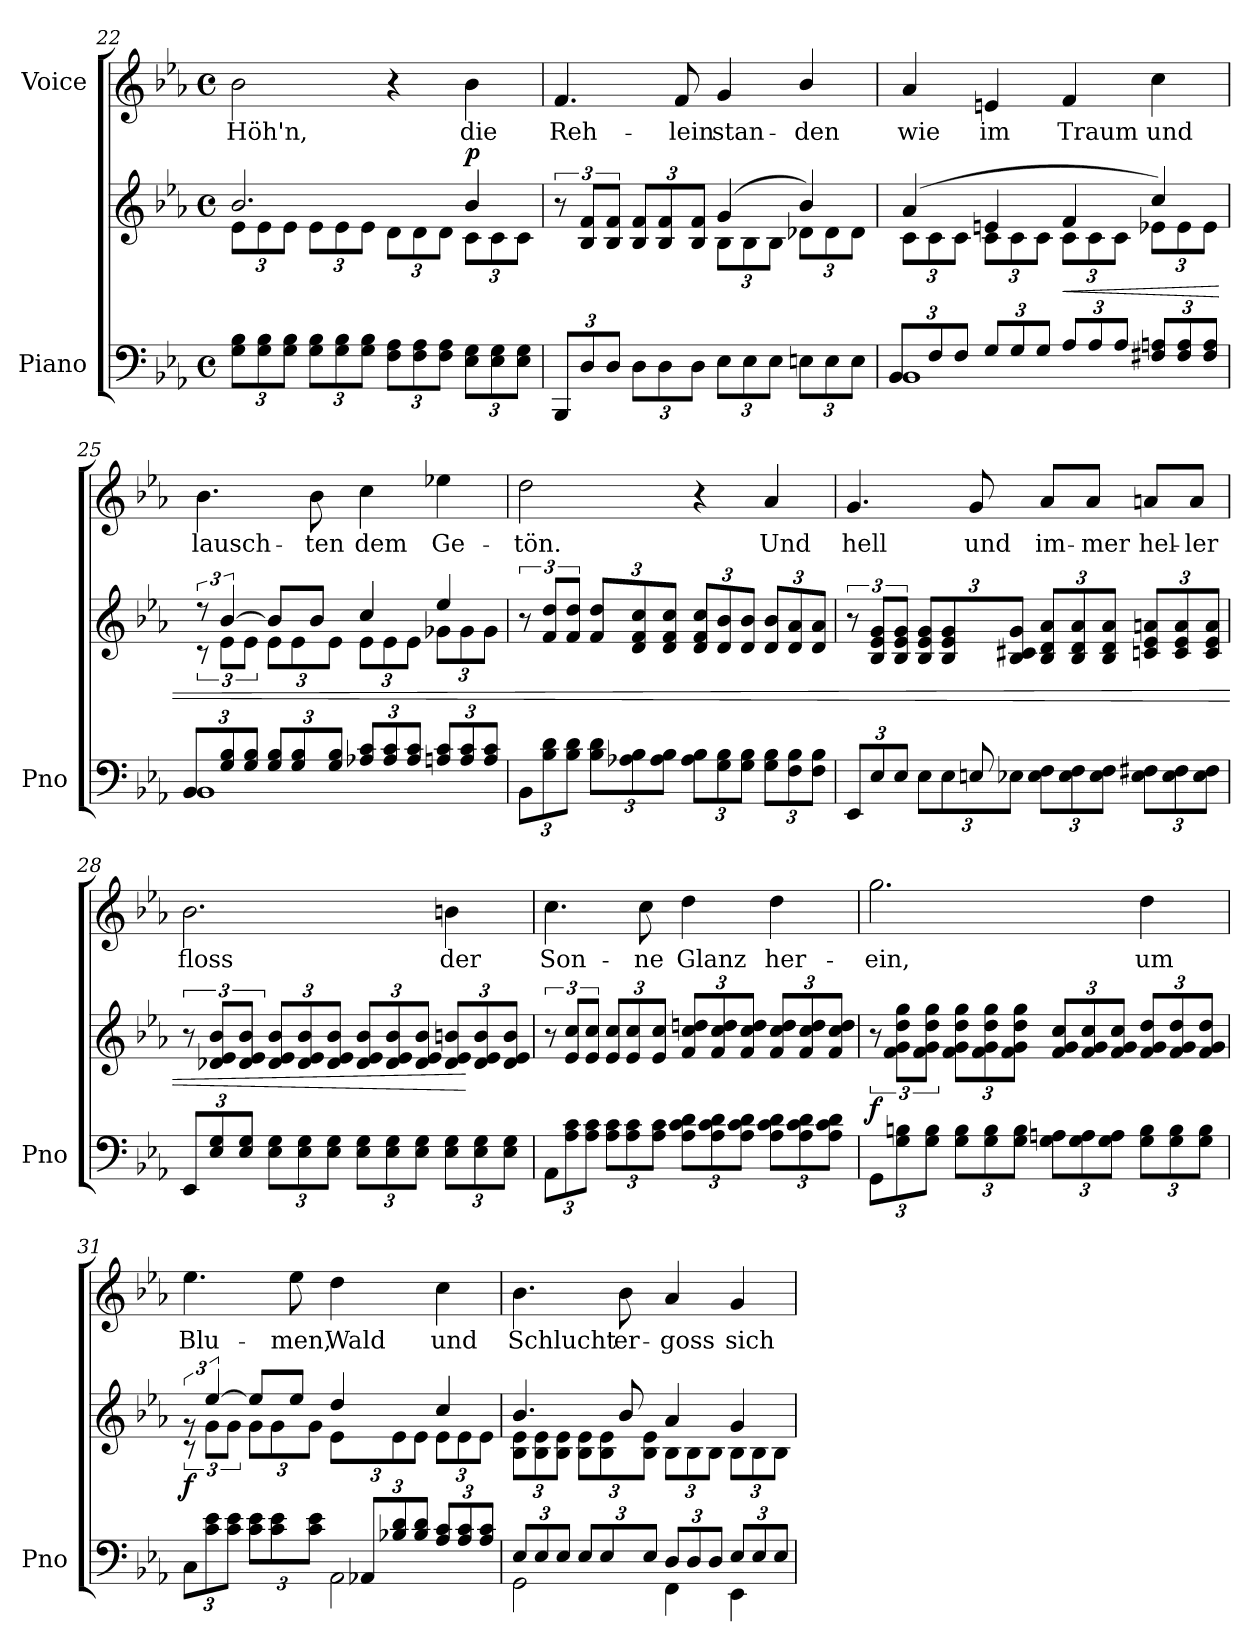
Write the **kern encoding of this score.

**kern	**kern	**dynam	**kern	**text
*part2	*part2	*part2	*part1	*part1
*staff3	*staff2	*staff2/3	*staff1	*staff1
*I"Piano	*	*	*I"Voice	*
*I'Pno	*	*	*	*
!!LO:LB:g=z
*clefF4	*clefG2	*	*clefG2	*
*k[b-e-a-]	*k[b-e-a-]	*	*k[b-e-a-]	*
*M4/4	*M4/4	*	*M4/4	*
*met(c)	*met(c)	*	*met(c)	*
=22	=22	=22	=22	=22
*	*^	*	*	*
*Xbrackettup	*	*Xbrackettup	*	*	*
!	!	!	!	!	!LO:LY:b
12G\ 12B-\L	2.b-/	12e-\L	.	2b-\	Höh'n,
12G\ 12B-\	.	12e-\	.	.	.
12G\ 12B-\J	.	12e-\J	.	.	.
12G\ 12B-\L	.	12e-\L	.	.	.
12G\ 12B-\	.	12e-\	.	.	.
12G\ 12B-\J	.	12e-\J	.	.	.
12F\ 12A-\L	.	12d\L	.	4r	.
12F\ 12A-\	.	12d\	.	.	.
12F\ 12A-\J	.	12d\J	.	.	.
!	!	!	!LO:DY:a	!	!LO:LY:b
12E-\ 12G\L	4b-/	12c\L	p	4b-\	die
12E-\ 12G\	.	12c\	.	.	.
12E-\ 12G\J	.	12c\J	.	.	.
=23	=23	=23	=23	=23	=23
*	*	*brackettup	*	*	*
!	!	!	!	!	!LO:LY:b
12BBB-/L	2ryy	12r	.	4.f/	Reh-
12D/	.	12B-/ 12f/L	.	.	.
12D/J	.	12B-/ 12f/J	.	.	.
*	*	*Xbrackettup	*	*	*
12D\L	.	12B-/ 12f/L	.	.	.
12D\	.	12B-/ 12f/	.	.	.
!	!	!	!	!	!LO:LY:b
.	.	.	.	8f/	-lein
12D\J	.	12B-/ 12f/J	.	.	.
!	!	!	!	!	!LO:LY:b
12E-\L	(4g/	12B-\L	.	4g/	stan-
12E-\	.	12B-\	.	.	.
12E-\J	.	12B-\J	.	.	.
!	!	!	!	!	!LO:LY:b
12En\L	4b-/)	12d-X\L	.	4b-/	-den
12E\	.	12d-\	.	.	.
12E\J	.	12d-\J	.	.	.
=24	=24	=24	=24	=24	=24
*^	*	*	*	*	*
!	!	!	!	!	!	!LO:LY:b
1BB-	12BB-/L	(4a-/	12c\L	.	4a-/	wie
.	12F/	.	12c\	.	.	.
.	12F/J	.	12c\J	.	.	.
!	!	!	!	!	!	!LO:LY:b
.	12G/L	4en/	12c\L	.	4en/	im
.	12G/	.	12c\	.	.	.
.	12G/J	.	12c\J	.	.	.
!	!	!	!	!LO:HP:b	!	!LO:LY:b
.	12A-/L	4f/	12c\L	<	4f/	Traum
.	12A-/	.	12c\	.	.	.
.	12A-/J	.	12c\J	.	.	.
!	!	!	!	!	!	!LO:LY:b
.	12F#X/ 12An/L	4cc/)	12e-X\L	.	4cc\	und
.	12F#/ 12A/	.	12e-\	.	.	.
.	12F#/ 12A/J	.	12e-\J	.	.	.
=25	=25	=25	=25	=25	=25	=25
*	*	*brackettup	*	*	*	*
!	!	!	!	!	!	!LO:LY:b
1BB-	12BB-/L	12r	12r	.	4.b-\	lausch-
.	12G/ 12B-/	[6b-/	12e-\L	.	.	.
.	12G/ 12B-/J	.	12e-\J	.	.	.
*	*	*	*Xbrackettup	*	*	*
.	12G/ 12B-/L	8b-/L]	12e-\L	.	.	.
.	12G/ 12B-/	.	12e-\	.	.	.
!	!	!	!	!	!	!LO:LY:b
.	.	8b-/J	.	.	8b-\	-ten
.	12G/ 12B-/J	.	12e-\J	.	.	.
!	!	!	!	!	!	!LO:LY:b
.	12A-X/ 12c/L	4cc/	12e-\L	.	4cc\	dem
.	12A-/ 12c/	.	12e-\	.	.	.
.	12A-/ 12c/J	.	12e-\J	.	.	.
!	!	!	!	!	!	!LO:LY:b
.	12An/ 12c/L	4ee-/	12g-X\L	.	4ee-X\	Ge-
.	12A/ 12c/	.	12g-\	.	.	.
.	12A/ 12c/J	.	12g-\J	.	.	.
*v	*v	*	*	*	*	*
*	*v	*v	*	*	*
!!LO:LB:g=z
=26	=26	=26	=26	=26
*	*brackettup	*	*	*
*^	*^	*	*	*
!	!	!	!	!	!	!LO:LY:b
*v	*v	*	*	*	*	*
*	*v	*v	*	*	*
12BB-\L	12r	.	2dd\	-tön.
12B-\ 12d\	12f/ 12dd/L	.	.	.
12B-\ 12d\J	12f/ 12dd/J	.	.	.
*	*Xbrackettup	*	*	*
12B-\ 12d\L	12f/ 12dd/L	.	.	.
12A-X\ 12B-\	12d/ 12f/ 12cc/	.	.	.
12A-\ 12B-\J	12d/ 12f/ 12cc/J	.	.	.
12A-\ 12B-\L	12d/ 12f/ 12cc/L	.	4r	.
12G\ 12B-\	12d/ 12b-/	.	.	.
12G\ 12B-\J	12d/ 12b-/J	.	.	.
!	!	!	!	!LO:LY:b
12G\ 12B-\L	12d/ 12b-/L	.	4a-/	Und
12F\ 12B-\	12d/ 12a-/	.	.	.
12F\ 12B-\J	12d/ 12a-/J	.	.	.
=27	=27	=27	=27	=27
*^	*	*	*	*
*	*	*brackettup	*	*	*
!	!	!	!	!	!LO:LY:b
4.ryy	12EE-/L	12r	.	4.g/	hell
.	12E-/	12B-/ 12e-/ 12g/L	.	.	.
.	12E-/J	12B-/ 12e-/ 12g/J	.	.	.
*	*	*Xbrackettup	*	*	*
.	12E-\L	12B-/ 12e-/ 12g/L	.	.	.
.	12E-\	12B-/ 12e-/ 12g/	.	.	.
!	!	!	!	!	!LO:LY:b
8En/	.	.	.	8g/	und
.	12E-X\J	12B-/ 12c#X/ 12g/J	.	.	.
!	!	!	!	!	!LO:LY:b
2ryy	12E-\ 12F\L	12B-/ 12d/ 12a-/L	.	8a-/L	im-
.	12E-\ 12F\	12B-/ 12d/ 12a-/	.	.	.
!	!	!	!	!	!LO:LY:b
.	.	.	.	8a-/J	-mer
.	12E-\ 12F\J	12B-/ 12d/ 12a-/J	.	.	.
!	!	!	!	!	!LO:LY:b
.	12E-\ 12F#X\L	12cn/ 12e-/ 12an/L	.	8an/L	hel-
.	12E-\ 12F#\	12c/ 12e-/ 12a/	.	.	.
!	!	!	!	!	!LO:LY:b
.	.	.	.	8a/J	-ler
.	12E-\ 12F#\J	12c/ 12e-/ 12a/J	.	.	.
*v	*v	*	*	*	*
=28	=28	=28	=28	=28
*	*brackettup	*	*	*
*^	*	*	*	*
!	!	!	!	!	!LO:LY:b
*v	*v	*	*	*	*
12EE-/L	12r	.	2.b-\	floss
12E-/ 12G/	12d-X/ 12e-/ 12b-/L	.	.	.
12E-/ 12G/J	12d-/ 12e-/ 12b-/J	.	.	.
*	*Xbrackettup	*	*	*
12E-\ 12G\L	12d-/ 12e-/ 12b-/L	.	.	.
12E-\ 12G\	12d-/ 12e-/ 12b-/	.	.	.
12E-\ 12G\J	12d-/ 12e-/ 12b-/J	.	.	.
12E-\ 12G\L	12d-/ 12e-/ 12b-/L	.	.	.
12E-\ 12G\	12d-/ 12e-/ 12b-/	.	.	.
12E-\ 12G\J	12d-/ 12e-/ 12b-/J	.	.	.
!	!	!	!	!LO:LY:b
12E-\ 12G\L	12d-/ 12e-/ 12bn/L	.	4bn\	der
12E-\ 12G\	12d-/ 12e-/ 12b/	[	.	.
12E-\ 12G\J	12d-/ 12e-/ 12b/J	.	.	.
!!LO:PB:g=z
=29	=29	=29	=29	=29
*^	*	*	*	*
*	*	*brackettup	*	*	*
!	!	!	!	!	!LO:LY:b
1rGGyy	12AA-\L	12r	.	4.cc\	Son-
.	12A-\ 12c\	12e-/ 12cc/L	.	.	.
.	12A-\ 12c\J	12e-/ 12cc/J	.	.	.
*	*	*Xbrackettup	*	*	*
.	12A-\ 12c\L	12e-/ 12cc/L	.	.	.
.	12A-\ 12c\	12e-/ 12cc/	.	.	.
!	!	!	!	!	!LO:LY:b
.	.	.	.	8cc\	-ne
.	12A-\ 12c\J	12e-/ 12cc/J	.	.	.
!	!	!	!	!	!LO:LY:b
.	12A-\ 12c\ 12d\L	12f/ 12cc/ 12ddn/L	.	4dd\	Glanz
.	12A-\ 12c\ 12d\	12f/ 12cc/ 12dd/	.	.	.
.	12A-\ 12c\ 12d\J	12f/ 12cc/ 12dd/J	.	.	.
!	!	!	!	!	!LO:LY:b
.	12A-\ 12c\ 12d\L	12f/ 12cc/ 12dd/L	.	4dd\	her-
.	12A-\ 12c\ 12d\	12f/ 12cc/ 12dd/	.	.	.
.	12A-\ 12c\ 12d\J	12f/ 12cc/ 12dd/J	.	.	.
=30	=30	=30	=30	=30	=30
*	*	*brackettup	*	*	*
!	!	!	!LO:DY:b	!	!LO:LY:b
1rEEyy	12GG\L	12r	f	2.gg\	-ein,
.	12G\ 12Bn\	12f\ 12g\ 12dd\ 12gg\L	.	.	.
.	12G\ 12B\J	12f\ 12g\ 12dd\ 12gg\J	.	.	.
*	*	*Xbrackettup	*	*	*
.	12G\ 12B\L	12f\ 12g\ 12dd\ 12gg\L	.	.	.
.	12G\ 12B\	12f\ 12g\ 12dd\ 12gg\	.	.	.
.	12G\ 12B\J	12f\ 12g\ 12dd\ 12gg\J	.	.	.
.	12G\ 12An\L	12f/ 12g/ 12cc/L	.	.	.
.	12G\ 12A\	12f/ 12g/ 12cc/	.	.	.
.	12G\ 12A\J	12f/ 12g/ 12cc/J	.	.	.
!	!	!	!	!	!LO:LY:b
.	12G\ 12B\L	12f/ 12g/ 12dd/L	.	4dd\	um
.	12G\ 12B\	12f/ 12g/ 12dd/	.	.	.
.	12G\ 12B\J	12f/ 12g/ 12dd/J	.	.	.
=31	=31	=31	=31	=31	=31
*	*	*brackettup	*	*	*
*	*	*^	*	*	*
!	!	!	!	!LO:DY:b	!	!LO:LY:b
2ryy	12C\L	12rg	12r	f	4.ee-\	Blu-
.	12c\ 12e-\	[6ee-/	12g\L	.	.	.
.	12c\ 12e-\J	.	12g\J	.	.	.
*	*	*	*Xbrackettup	*	*	*
.	12c\ 12e-\L	8ee-/L]	12g\L	.	.	.
.	12c\ 12e-\	.	12g\	.	.	.
!	!	!	!	!	!	!LO:LY:b
.	.	8ee-/J	.	.	8ee-\	-men,
.	12c\ 12e-\J	.	12g\J	.	.	.
!	!	!	!	!	!	!LO:LY:b
2AA-\	12AA-X/L	4dd/	12e-\L	.	4dd\	Wald
.	12B-X/ 12d/	.	12e-\	.	.	.
.	12B-/ 12d/J	.	12e-\J	.	.	.
!	!	!	!	!	!	!LO:LY:b
.	12A-/ 12c/L	4cc/	12e-\L	.	4cc\	und
.	12A-/ 12c/	.	12e-\	.	.	.
.	12A-/ 12c/J	.	12e-\J	.	.	.
!!LO:LB:g=z
=32	=32	=32	=32	=32	=32	=32
!	!	!	!	!	!	!LO:LY:b
2GG\	12E-/L	4.b-/	12B-\ 12e-\L	.	4.b-\	Schlucht
.	12E-/	.	12B-\ 12e-\	.	.	.
.	12E-/J	.	12B-\ 12e-\J	.	.	.
.	12E-/L	.	12B-\ 12e-\L	.	.	.
.	12E-/	.	12B-\ 12e-\	.	.	.
!	!	!	!	!	!	!LO:LY:b
.	.	8b-/	.	.	8b-\	er-
.	12E-/J	.	12B-\ 12e-\J	.	.	.
!	!	!	!	!	!	!LO:LY:b
4FF\	12D/L	4a-/	12B-\L	.	4a-/	-goss
.	12D/	.	12B-\	.	.	.
.	12D/J	.	12B-\J	.	.	.
!	!	!	!	!	!	!LO:LY:b
4EE-\	12E-/L	4g/	12B-\L	.	4g/	sich
.	12E-/	.	12B-\	.	.	.
.	12E-/J	.	12B-\J	.	.	.
*v	*v	*	*	*	*	*
*	*v	*v	*	*	*
=	=	=	=	=
*-	*-	*-	*-	*-
